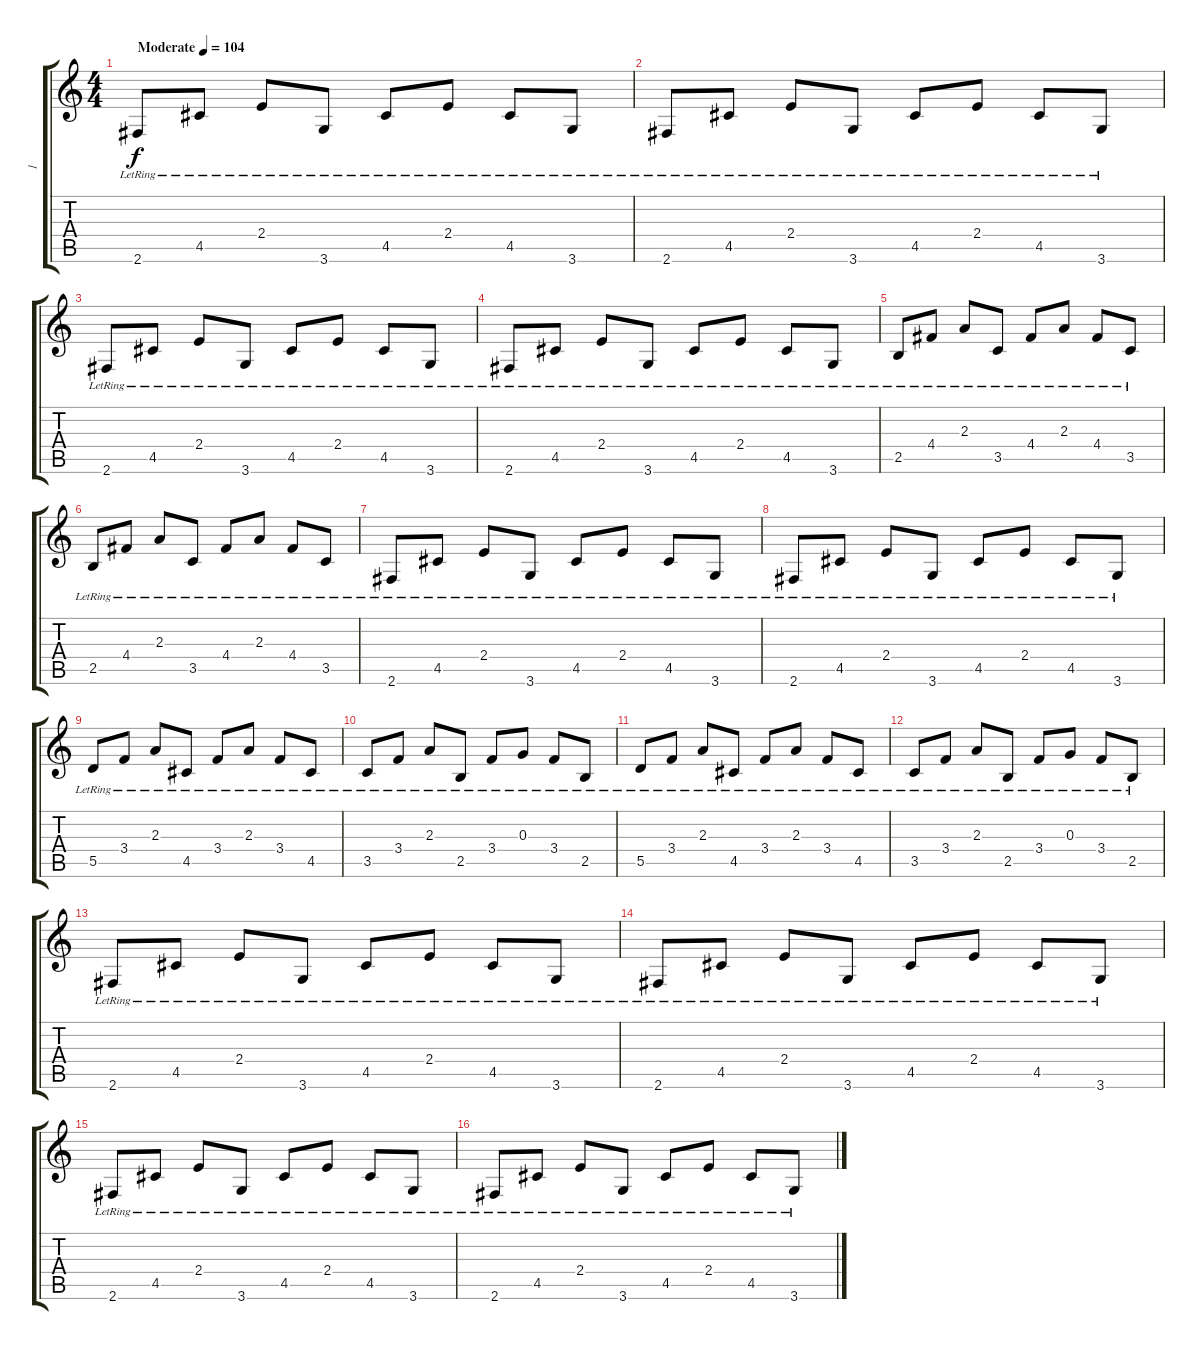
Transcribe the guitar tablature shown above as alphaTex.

\track ("1" "1") {instrument electricguitarjazz}
\staff {score tabs}
\tuning (E4 B3 G3 D3 A2 E2) {hide}
\ts (4 4)
\tempo (104 "Moderate")
\clef g2
\ks c
2.6{lr}.8{dy f instrument electricguitarjazz} 4.5{lr}.8 2.4{lr}.8 3.6{lr}.8 4.5{lr}.8 2.4{lr}.8 4.5{lr}.8 3.6{lr}.8 |
2.6{lr}.8 4.5{lr}.8 2.4{lr}.8 3.6{lr}.8 4.5{lr}.8 2.4{lr}.8 4.5{lr}.8 3.6{lr}.8 |
2.6{lr}.8 4.5{lr}.8 2.4{lr}.8 3.6{lr}.8 4.5{lr}.8 2.4{lr}.8 4.5{lr}.8 3.6{lr}.8 |
2.6{lr}.8 4.5{lr}.8 2.4{lr}.8 3.6{lr}.8 4.5{lr}.8 2.4{lr}.8 4.5{lr}.8 3.6{lr}.8 |
2.5{lr}.8 4.4{lr}.8 2.3{lr}.8 3.5{lr}.8 4.4{lr}.8 2.3{lr}.8 4.4{lr}.8 3.5{lr}.8 |
2.5{lr}.8 4.4{lr}.8 2.3{lr}.8 3.5{lr}.8 4.4{lr}.8 2.3{lr}.8 4.4{lr}.8 3.5{lr}.8 |
2.6{lr}.8 4.5{lr}.8 2.4{lr}.8 3.6{lr}.8 4.5{lr}.8 2.4{lr}.8 4.5{lr}.8 3.6{lr}.8 |
2.6{lr}.8 4.5{lr}.8 2.4{lr}.8 3.6{lr}.8 4.5{lr}.8 2.4{lr}.8 4.5{lr}.8 3.6{lr}.8 |
5.5{lr}.8 3.4{lr}.8 2.3{lr}.8 4.5{lr}.8 3.4{lr}.8 2.3{lr}.8 3.4{lr}.8 4.5{lr}.8 |
3.5{lr}.8 3.4{lr}.8 2.3{lr}.8 2.5{lr}.8 3.4{lr}.8 0.3{lr}.8 3.4{lr}.8 2.5{lr}.8 |
5.5{lr}.8 3.4{lr}.8 2.3{lr}.8 4.5{lr}.8 3.4{lr}.8 2.3{lr}.8 3.4{lr}.8 4.5{lr}.8 |
3.5{lr}.8 3.4{lr}.8 2.3{lr}.8 2.5{lr}.8 3.4{lr}.8 0.3{lr}.8 3.4{lr}.8 2.5{lr}.8 |
2.6{lr}.8 4.5{lr}.8 2.4{lr}.8 3.6{lr}.8 4.5{lr}.8 2.4{lr}.8 4.5{lr}.8 3.6{lr}.8 |
2.6{lr}.8 4.5{lr}.8 2.4{lr}.8 3.6{lr}.8 4.5{lr}.8 2.4{lr}.8 4.5{lr}.8 3.6{lr}.8 |
2.6{lr}.8 4.5{lr}.8 2.4{lr}.8 3.6{lr}.8 4.5{lr}.8 2.4{lr}.8 4.5{lr}.8 3.6{lr}.8 |
2.6{lr}.8 4.5{lr}.8 2.4{lr}.8 3.6{lr}.8 4.5{lr}.8 2.4{lr}.8 4.5{lr}.8 3.6{lr}.8
